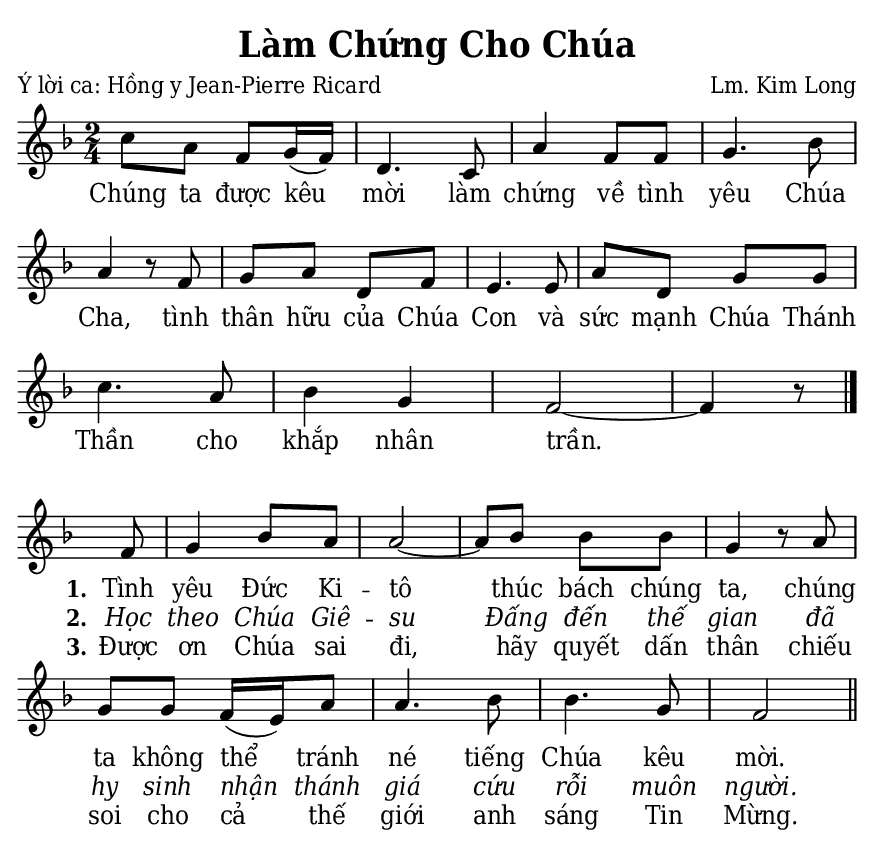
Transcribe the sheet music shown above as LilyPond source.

% Cài đặt chung
\version "2.24.3"
\include "english.ly"

\header {
  title = "Làm Chứng Cho Chúa"
  poet = "Ý lời ca: Hồng y Jean-Pierre Ricard"
  composer = "Lm. Kim Long"
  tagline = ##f
}

% Nhạc
nhacPhanMot = \relative c'' {
  \key f \major
  \time 2/4
  c8 a f g16 (f) |
  d4. c8 |
  a'4 f8 f |
  g4. bf8 |
  a4 r8 f |
  g a d, f |
  e4. e8 |
  a d, g g |
  c4. a8 |
  bf4 g |
  f2 ~ |
  f4 r8 \bar "|."
}

nhacPhanHai = \relative c' {
  \key f \major
  \time 2/4
  \partial 8 f8 |
  g4 bf8 a |
  a2 ~ |
  a8 bf bf bf |
  g4 r8 a |
  g g f16 (e) a8 |
  a4. bf8 |
  bf4. g8 |
  f2 \bar "||"
}

% Lời
loiPhanMot = \lyricmode {
  Chúng ta được kêu mời làm chứng về tình yêu Chúa Cha,
  tình thân hữu của Chúa Con
  và sức mạnh Chúa Thánh Thần cho khắp nhân trần.
}

loiPhanHai = \lyricmode {
  <<
    {
      \set stanza = "1."
      Tình yêu Đức Ki -- tô thúc bách chúng ta,
      chúng ta không thể tránh né tiếng Chúa kêu mời.
    }
    \new Lyrics {
	    \set associatedVoice = "beSop"
	    \set stanza = "2."
      \override Lyrics.LyricText.font-shape = #'italic
      Học theo Chúa Giê -- su Đấng đến thế gian đã hy sinh
      nhận thánh giá cứu rỗi muôn người.
    }
    \new Lyrics {
	    \set associatedVoice = "beSop"
	    \set stanza = "3."
      Được ơn Chúa sai đi, hãy quyết dấn thân chiếu soi
      cho cả thế giới anh sáng Tin Mừng.
    }
  >>
}

% Dàn trang
\paper {
  #(set-paper-size "a5")
  top-margin = 3\mm
  bottom-margin = 3\mm
  left-margin = 3\mm
  right-margin = 3\mm
  indent = #0
  #(define fonts
	 (make-pango-font-tree "Deja Vu Serif Condensed"
	 		       "Deja Vu Serif Condensed"
			       "Deja Vu Serif Condensed"
			       (/ 20 20)))
  print-page-number = ##f
}

\score {
  <<
    \new Staff <<
        \clef treble
        \new Voice = beSop {
          \nhacPhanMot
        }
      \new Lyrics \lyricsto beSop \loiPhanMot
    >>
  >>
  \layout {
    \override Lyrics.LyricSpace.minimum-distance = #1.2
    \override Score.BarNumber.break-visibility = ##(#f #f #f)
    \override Score.SpacingSpanner.uniform-stretching = ##t
    ragged-last = ##f
  }
}

\score {
  <<
    \new Staff <<
        \clef treble
        \new Voice = beSop {
          \nhacPhanHai
        }
      \new Lyrics \lyricsto beSop \loiPhanHai
    >>
  >>
  \layout {
    \override Staff.TimeSignature.transparent = ##t
    \override Lyrics.LyricSpace.minimum-distance = #1.5
    \override Score.BarNumber.break-visibility = ##(#f #f #f)
    \override Score.SpacingSpanner.uniform-stretching = ##t
    ragged-last = ##f
  }
}
